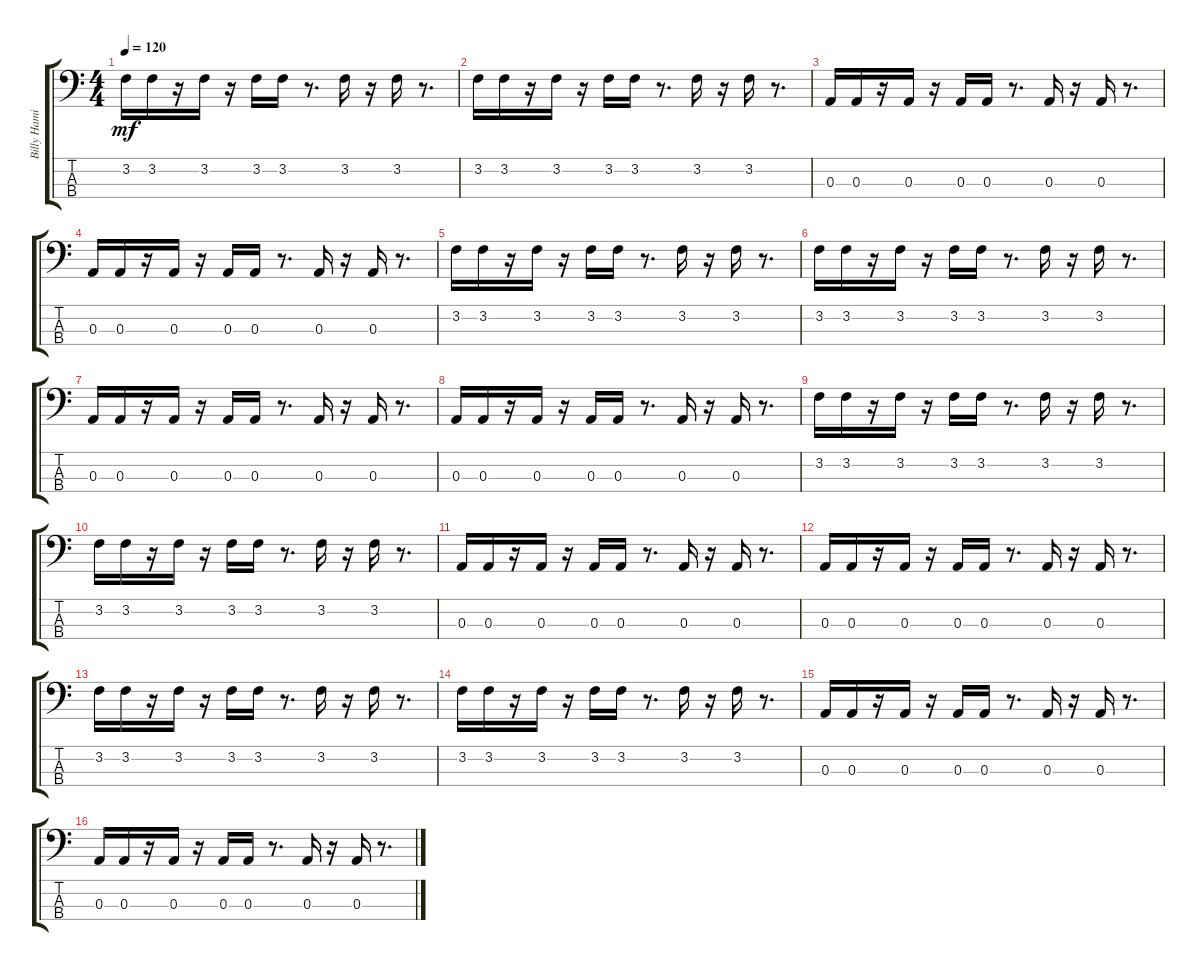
\track ("Billy Hamilton" "Billy Hami") {instrument electricbasspick}
\staff {score tabs}
\tuning (G2 D2 A1 E1) {hide}
\ts (4 4)
\tempo 120
\clef f4
\ks c
3.2.16{dy mf} 3.2.16 r.16 3.2.16 r.16 3.2.16 3.2.16 r.8{d} 3.2.16 r.16 3.2.16 r.8{d} |
3.2.16 3.2.16 r.16 3.2.16 r.16 3.2.16 3.2.16 r.8{d} 3.2.16 r.16 3.2.16 r.8{d} |
0.3.16 0.3.16 r.16 0.3.16 r.16 0.3.16 0.3.16 r.8{d} 0.3.16 r.16 0.3.16 r.8{d} |
0.3.16 0.3.16 r.16 0.3.16 r.16 0.3.16 0.3.16 r.8{d} 0.3.16 r.16 0.3.16 r.8{d} |
3.2.16 3.2.16 r.16 3.2.16 r.16 3.2.16 3.2.16 r.8{d} 3.2.16 r.16 3.2.16 r.8{d} |
3.2.16 3.2.16 r.16 3.2.16 r.16 3.2.16 3.2.16 r.8{d} 3.2.16 r.16 3.2.16 r.8{d} |
0.3.16 0.3.16 r.16 0.3.16 r.16 0.3.16 0.3.16 r.8{d} 0.3.16 r.16 0.3.16 r.8{d} |
0.3.16 0.3.16 r.16 0.3.16 r.16 0.3.16 0.3.16 r.8{d} 0.3.16 r.16 0.3.16 r.8{d} |
3.2.16 3.2.16 r.16 3.2.16 r.16 3.2.16 3.2.16 r.8{d} 3.2.16 r.16 3.2.16 r.8{d} |
3.2.16 3.2.16 r.16 3.2.16 r.16 3.2.16 3.2.16 r.8{d} 3.2.16 r.16 3.2.16 r.8{d} |
0.3.16 0.3.16 r.16 0.3.16 r.16 0.3.16 0.3.16 r.8{d} 0.3.16 r.16 0.3.16 r.8{d} |
0.3.16 0.3.16 r.16 0.3.16 r.16 0.3.16 0.3.16 r.8{d} 0.3.16 r.16 0.3.16 r.8{d} |
3.2.16 3.2.16 r.16 3.2.16 r.16 3.2.16 3.2.16 r.8{d} 3.2.16 r.16 3.2.16 r.8{d} |
3.2.16 3.2.16 r.16 3.2.16 r.16 3.2.16 3.2.16 r.8{d} 3.2.16 r.16 3.2.16 r.8{d} |
0.3.16 0.3.16 r.16 0.3.16 r.16 0.3.16 0.3.16 r.8{d} 0.3.16 r.16 0.3.16 r.8{d} |
0.3.16 0.3.16 r.16 0.3.16 r.16 0.3.16 0.3.16 r.8{d} 0.3.16 r.16 0.3.16 r.8{d}
